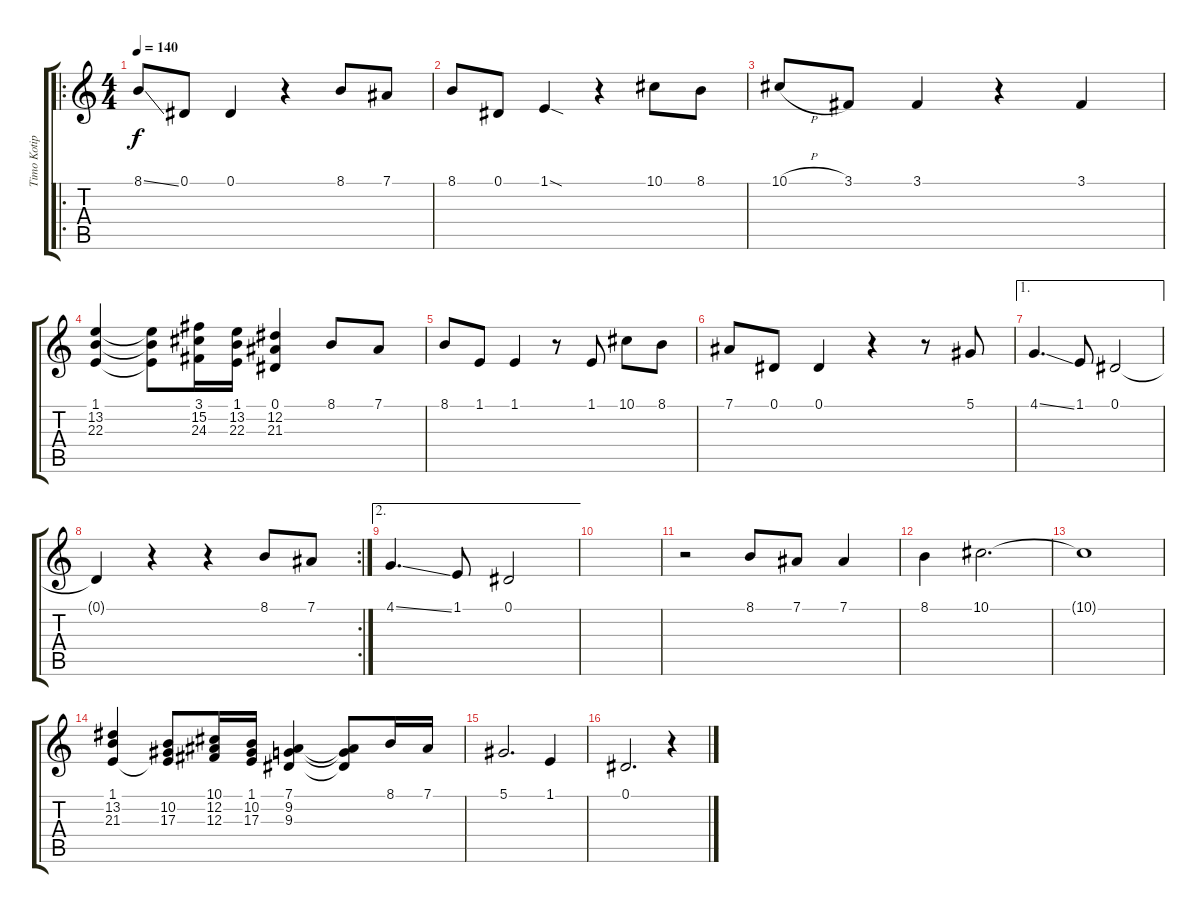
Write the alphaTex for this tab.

\track ("Timo Kotipelto" "Timo Kotip") {instrument choiraahs}
\staff {score tabs}
\tuning (Eb4 Bb3 Gb3 Db3 Ab2 Eb2) {hide}
\ro
\ts (4 4)
\tempo 140
\clef g2
\ks c
8.1{ss}.8{dy f} 0.1.8 0.1.4 r.4 8.1.8 7.1.8 |
8.1.8 0.1.8 1.1{sod}.4 r.4 10.1.8 8.1.8 |
10.1{h}.8 3.1.8 3.1.4 r.4 3.1.4 |
(1.1 13.2 22.3).4 (1.1{t} 13.2{t} 22.3{t}).8 (3.1 15.2 24.3).16 (1.1 13.2 22.3).16 (0.1 12.2 21.3).4 8.1.8 7.1.8 |
8.1.8 1.1.8 1.1.4 r.8 1.1.8 10.1.8 8.1.8 |
7.1.8 0.1.8 0.1.4 r.4 r.8 5.1.8 |
\ae 1
4.1{ss}.4{d} 1.1.8 0.1.2 |
\rc 2
0.1{t}.4 r.4 r.4 8.1.8 7.1.8 |
\ae 2
4.1{ss}.4{d} 1.1.8 0.1.2 |
|
r.2 8.1.8 7.1.8 7.1.4 |
8.1.4 10.1.2{d} |
10.1{t}.1 |
(1.1 13.2 21.3).4 (1.1{t} 10.2 17.3).8 (10.1 12.2 12.3).16 (1.1 10.2 17.3).16 (7.1 9.2 9.3).4 (7.1{t} 9.2{t} 9.3{t}).8 8.1.16 7.1.16 |
5.1.2{d} 1.1.4 |
0.1.2{d} r.4
